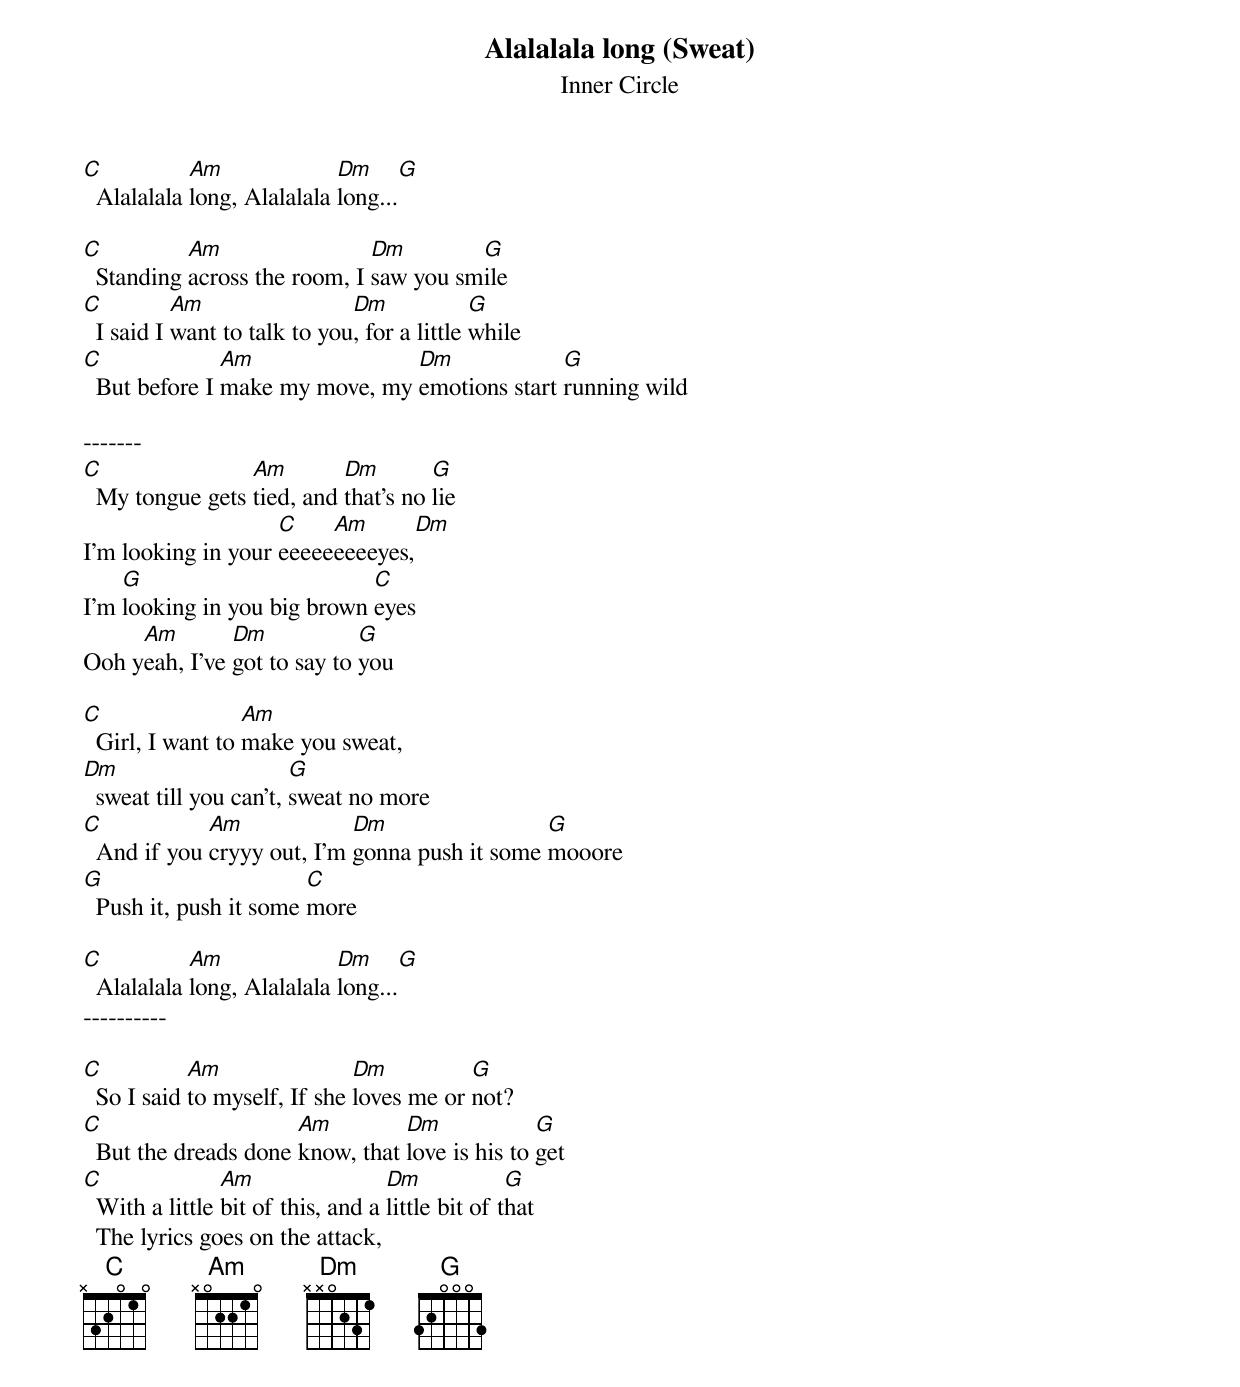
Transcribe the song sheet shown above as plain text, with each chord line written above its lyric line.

Alalalala long (Sweat)
Inner Circle

C           Am              Dm     G
  Alalalala long, Alalalala long...

C          Am                 Dm        G
  Standing across the room, I saw you smile
C          Am                 Dm             G
  I said I want to talk to you, for a little while
C              Am               Dm             G
  But before I make my move, my emotions start running wild

-------
C                Am        Dm        G
  My tongue gets tied, and that's no lie
                    C    Am      Dm
I'm looking in your eeeeeeeeeyes,
    G                        C
I'm looking in you big brown eyes
     Am        Dm            G
Ooh yeah, I've got to say to you

C                 Am
  Girl, I want to make you sweat,
Dm                      G
  sweat till you can't, sweat no more
C            Am             Dm                 G
  And if you cryyy out, I'm gonna push it some mooore
G                       C
  Push it, push it some more

C           Am              Dm     G
  Alalalala long, Alalalala long...
----------

C           Am                Dm          G
  So I said to myself, If she loves me or not?
C                     Am         Dm             G
  But the dreads done know, that love is his to get
C               Am                 Dm             G
  With a little bit of this, and a little bit of that
  The lyrics goes on the attack,
